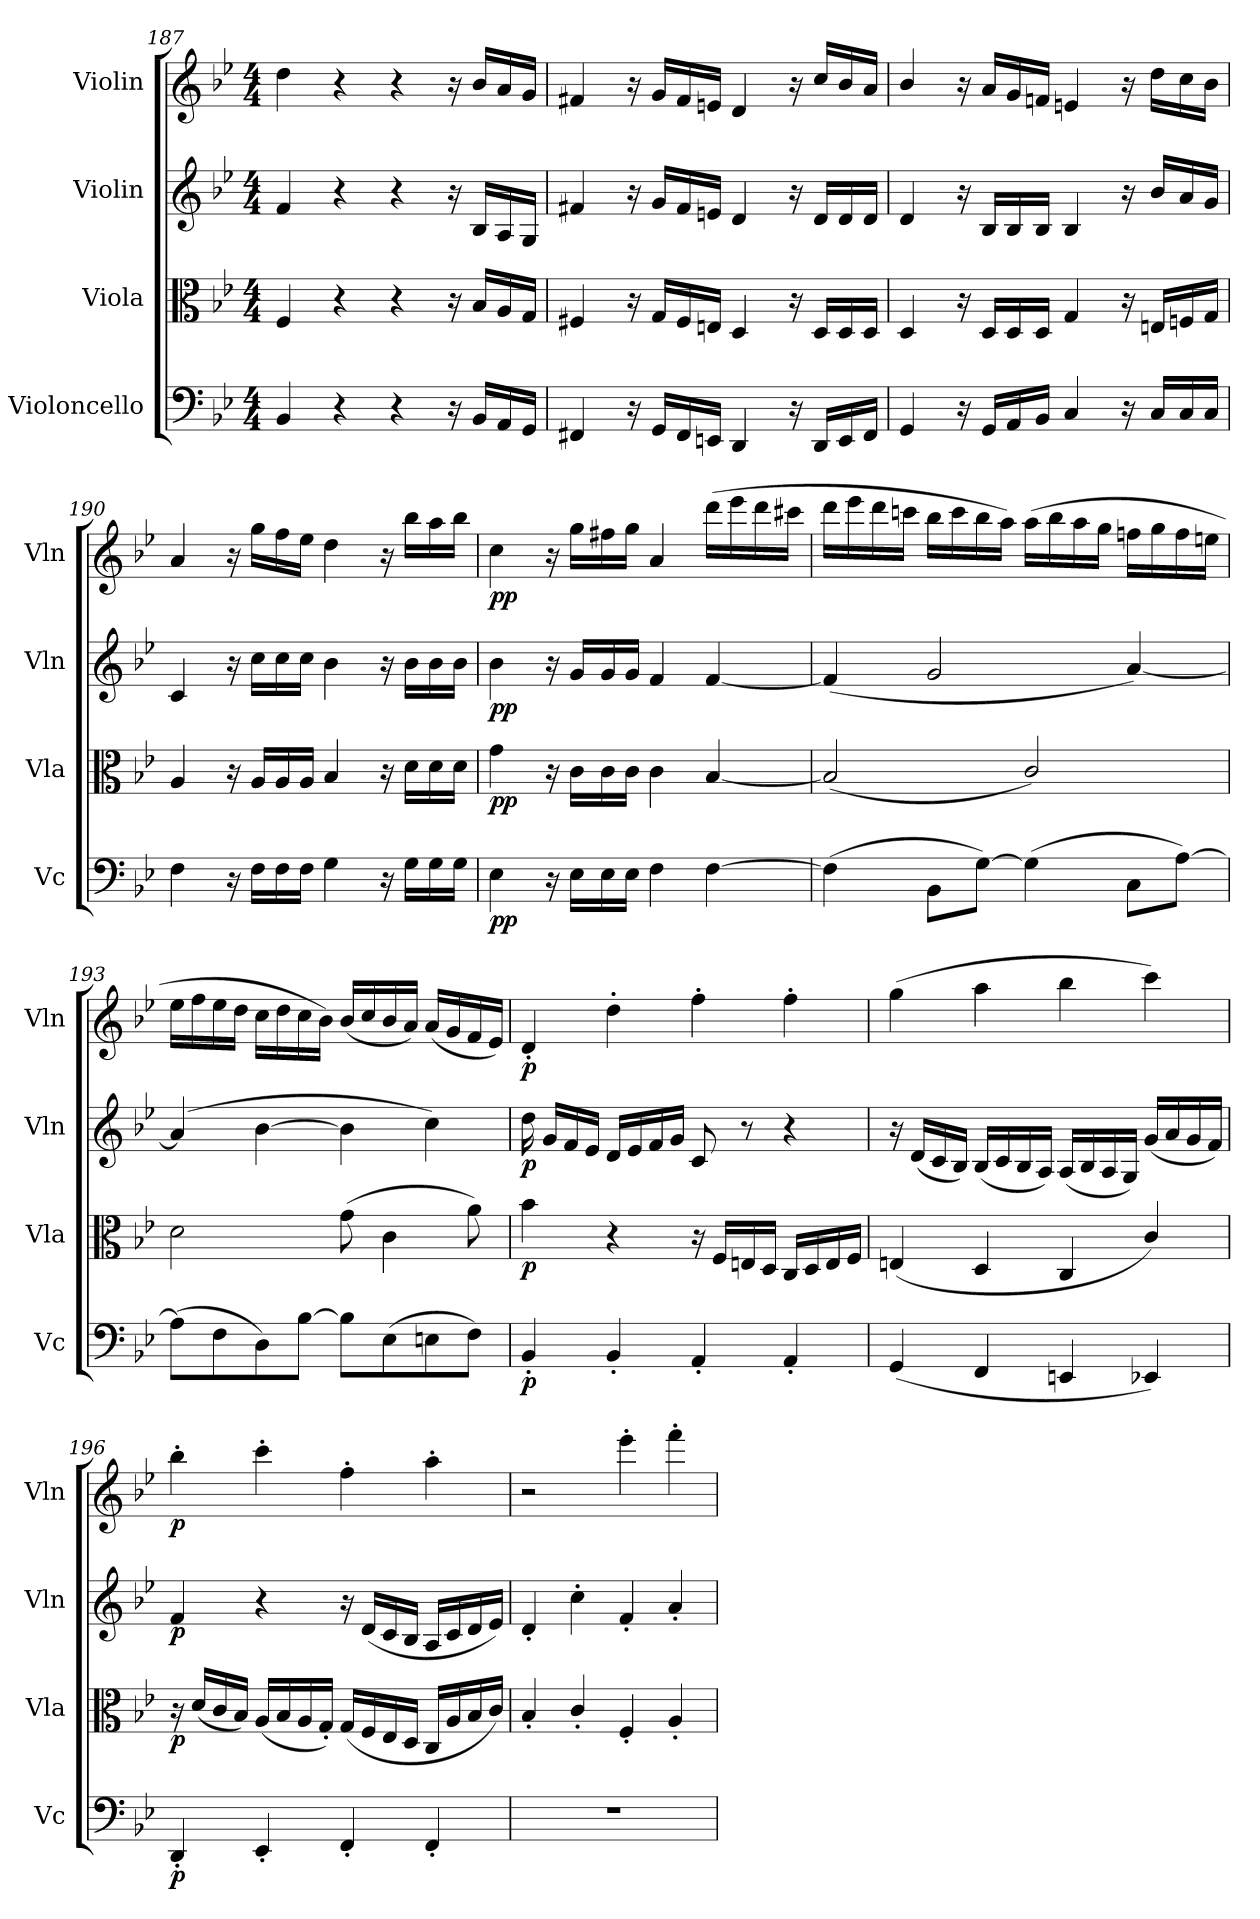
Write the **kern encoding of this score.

**kern	**dynam	**kern	**dynam	**kern	**dynam	**kern	**dynam
*part4	*part4	*part3	*part3	*part2	*part2	*part1	*part1
*staff4	*staff4	*staff3	*staff3	*staff2	*staff2	*staff1	*staff1
*I"Violoncello	*	*I"Viola	*	*I"Violin	*	*I"Violin	*
*I'Vc	*	*I'Vla	*	*I'Vln	*	*I'Vln	*
*clefF4	*	*clefC3	*	*clefG2	*	*clefG2	*
*k[b-e-]	*	*k[b-e-]	*	*k[b-e-]	*	*k[b-e-]	*
*M4/4	*	*M4/4	*	*M4/4	*	*M4/4	*
=187	=187	=187	=187	=187	=187	=187	=187
4BB-/	.	4F/	.	4f/	.	4dd\	.
4r	.	4r	.	4r	.	4r	.
4r	.	4r	.	4r	.	4r	.
16r	.	16r	.	16r	.	16r	.
16BB-/LL	.	16B-/LL	.	16B-/LL	.	16b-/LL	.
16AA/	.	16A/	.	16A/	.	16a/	.
16GG/JJ	.	16G/JJ	.	16G/JJ	.	16g/JJ	.
=188	=188	=188	=188	=188	=188	=188	=188
4FF#X/	.	4F#X/	.	4f#X/	.	4f#X/	.
16r	.	16r	.	16r	.	16r	.
16GG/LL	.	16G/LL	.	16g/LL	.	16g/LL	.
16FF#/	.	16F#/	.	16f#/	.	16f#/	.
16EEn/JJ	.	16En/JJ	.	16en/JJ	.	16en/JJ	.
4DD/	.	4D/	.	4d/	.	4d/	.
16r	.	16r	.	16r	.	16r	.
16DD/LL	.	16D/LL	.	16d/LL	.	16cc/LL	.
16EE/	.	16D/	.	16d/	.	16b-/	.
16FF#/JJ	.	16D/JJ	.	16d/JJ	.	16a/JJ	.
=189	=189	=189	=189	=189	=189	=189	=189
4GG/	.	4D/	.	4d/	.	4b-/	.
16r	.	16r	.	16r	.	16r	.
16GG/LL	.	16D/LL	.	16B-/LL	.	16a/LL	.
16AA/	.	16D/	.	16B-/	.	16g/	.
16BB-/JJ	.	16D/JJ	.	16B-/JJ	.	16fn/JJ	.
4C/	.	4G/	.	4B-/	.	4en/	.
16r	.	16r	.	16r	.	16r	.
16C/LL	.	16En/LL	.	16b-/LL	.	16dd\LL	.
16C/	.	16Fn/	.	16a/	.	16cc\	.
16C/JJ	.	16G/JJ	.	16g/JJ	.	16b-\JJ	.
=190	=190	=190	=190	=190	=190	=190	=190
4F\	.	4A/	.	4c/	.	4a/	.
16r	.	16r	.	16r	.	16r	.
16F\LL	.	16A/LL	.	16cc\LL	.	16gg\LL	.
16F\	.	16A/	.	16cc\	.	16ff\	.
16F\JJ	.	16A/JJ	.	16cc\JJ	.	16ee-\JJ	.
4G\	.	4B-/	.	4b-\	.	4dd\	.
16r	.	16r	.	16r	.	16r	.
16G\LL	.	16d\LL	.	16b-\LL	.	16bb-\LL	.
16G\	.	16d\	.	16b-\	.	16aa\	.
16G\JJ	.	16d\JJ	.	16b-\JJ	.	16bb-\JJ	.
=191	=191	=191	=191	=191	=191	=191	=191
4E-\	pp	4g\	pp	4b-\	pp	4cc\	pp
16r	.	16r	.	16r	.	16r	.
16E-\LL	.	16c\LL	.	16g/LL	.	16gg\LL	.
16E-\	.	16c\	.	16g/	.	16ff#X\	.
16E-\JJ	.	16c\JJ	.	16g/JJ	.	16gg\JJ	.
4F\	.	4c\	.	4f/	.	4a/	.
[4F\	.	[4B-/	.	[4f/	.	(16ddd\LL	.
.	.	.	.	.	.	16eee-\	.
.	.	.	.	.	.	16ddd\	.
.	.	.	.	.	.	16ccc#X\JJ	.
=192	=192	=192	=192	=192	=192	=192	=192
(4F\]	.	(2B-/]	.	(4f/]	.	16ddd\LL	.
.	.	.	.	.	.	16eee-\	.
.	.	.	.	.	.	16ddd\	.
.	.	.	.	.	.	16cccn\JJ	.
8BB-\L	.	.	.	2g/	.	16bb-\LL	.
.	.	.	.	.	.	16ccc\	.
[8G\J)	.	.	.	.	.	16bb-\	.
.	.	.	.	.	.	16aa\JJ)	.
(4G\]	.	2c/)	.	.	.	(16aa\LL	.
.	.	.	.	.	.	16bb-\	.
.	.	.	.	.	.	16aa\	.
.	.	.	.	.	.	16gg\JJ	.
8C\L	.	.	.	[4a/)	.	16ffn\LL	.
.	.	.	.	.	.	16gg\	.
[8A\J)	.	.	.	.	.	16ff\	.
.	.	.	.	.	.	16een\JJ	.
=193	=193	=193	=193	=193	=193	=193	=193
(8A\L]	.	2d\	.	(4a/]	.	16ee-\LL	.
.	.	.	.	.	.	16ff\	.
8F\	.	.	.	.	.	16ee-\	.
.	.	.	.	.	.	16dd\JJ	.
8D\)	.	.	.	[4b-\	.	16cc\LL	.
.	.	.	.	.	.	16dd\	.
[8B-\J	.	.	.	.	.	16cc\	.
.	.	.	.	.	.	16b-\JJ)	.
8B-\L]	.	(8g\	.	4b-\]	.	(16b-/LL	.
.	.	.	.	.	.	16cc/	.
(8E-\	.	4c\	.	.	.	16b-/	.
.	.	.	.	.	.	16a/JJ)	.
8En\	.	.	.	4cc\)	.	(16a/LL	.
.	.	.	.	.	.	16g/	.
8F\J)	.	8a\)	.	.	.	16f/	.
.	.	.	.	.	.	16e-/JJ)	.
=194	=194	=194	=194	=194	=194	=194	=194
4BB-'/	p	4b-\	p	16dd\	p	4d'/	p
.	.	.	.	16g/LL	.	.	.
.	.	.	.	16f/	.	.	.
.	.	.	.	16e-/JJ	.	.	.
4BB-'/	.	4r	.	16d/LL	.	4dd'\	.
.	.	.	.	16e-/	.	.	.
.	.	.	.	16f/	.	.	.
.	.	.	.	16g/JJ	.	.	.
4AA'/	.	16r	.	8c/	.	4ff'\	.
.	.	16F/LL	.	.	.	.	.
.	.	16En/	.	8r	.	.	.
.	.	16D/JJ	.	.	.	.	.
4AA'/	.	16C/LL	.	4r	.	4ff'\	.
.	.	16D/	.	.	.	.	.
.	.	16E/	.	.	.	.	.
.	.	16F/JJ	.	.	.	.	.
=195	=195	=195	=195	=195	=195	=195	=195
(4GG/	.	(4En/	.	16r	.	(4gg\	.
.	.	.	.	(16d/LL	.	.	.
.	.	.	.	16c/	.	.	.
.	.	.	.	16B-/JJ)	.	.	.
4FF/	.	4D/	.	(16B-/LL	.	4aa\	.
.	.	.	.	16c/	.	.	.
.	.	.	.	16B-/	.	.	.
.	.	.	.	16A/JJ)	.	.	.
4EEn/	.	4C/	.	(16A/LL	.	4bb-\	.
.	.	.	.	16B-/	.	.	.
.	.	.	.	16A/	.	.	.
.	.	.	.	16G/JJ)	.	.	.
4EE-X/)	.	4c/)	.	(16g/LL	.	4ccc\)	.
.	.	.	.	16a/	.	.	.
.	.	.	.	16g/	.	.	.
.	.	.	.	16f/JJ)	.	.	.
=196	=196	=196	=196	=196	=196	=196	=196
4DD'/	p	16r	p	4f/	p	4bb-'\	p
.	.	(16d/LL	.	.	.	.	.
.	.	16c/	.	.	.	.	.
.	.	16B-/JJ)	.	.	.	.	.
4EE-'/	.	(16A/LL	.	4r	.	4ccc'\	.
.	.	16B-/	.	.	.	.	.
.	.	16A/	.	.	.	.	.
.	.	16G'/JJ)	.	.	.	.	.
4FF'/	.	(16G/LL	.	16r	.	4ff'\	.
.	.	16F/	.	(16d/LL	.	.	.
.	.	16E-/	.	16c/	.	.	.
.	.	16D/JJ	.	16B-/JJ	.	.	.
4FF'/	.	16C/LL	.	16A/LL	.	4aa'\	.
.	.	16A/	.	16c/	.	.	.
.	.	16B-/	.	16d/	.	.	.
.	.	16c/JJ)	.	16e-/JJ)	.	.	.
=197	=197	=197	=197	=197	=197	=197	=197
1r	.	4B-'/	.	4d'/	.	2r	.
.	.	4c'/	.	4cc'\	.	.	.
.	.	4F'/	.	4f'/	.	4eee-'\	.
.	.	4A'/	.	4a'/	.	4fff'\	.
=	=	=	=	=	=	=	=
*-	*-	*-	*-	*-	*-	*-	*-
